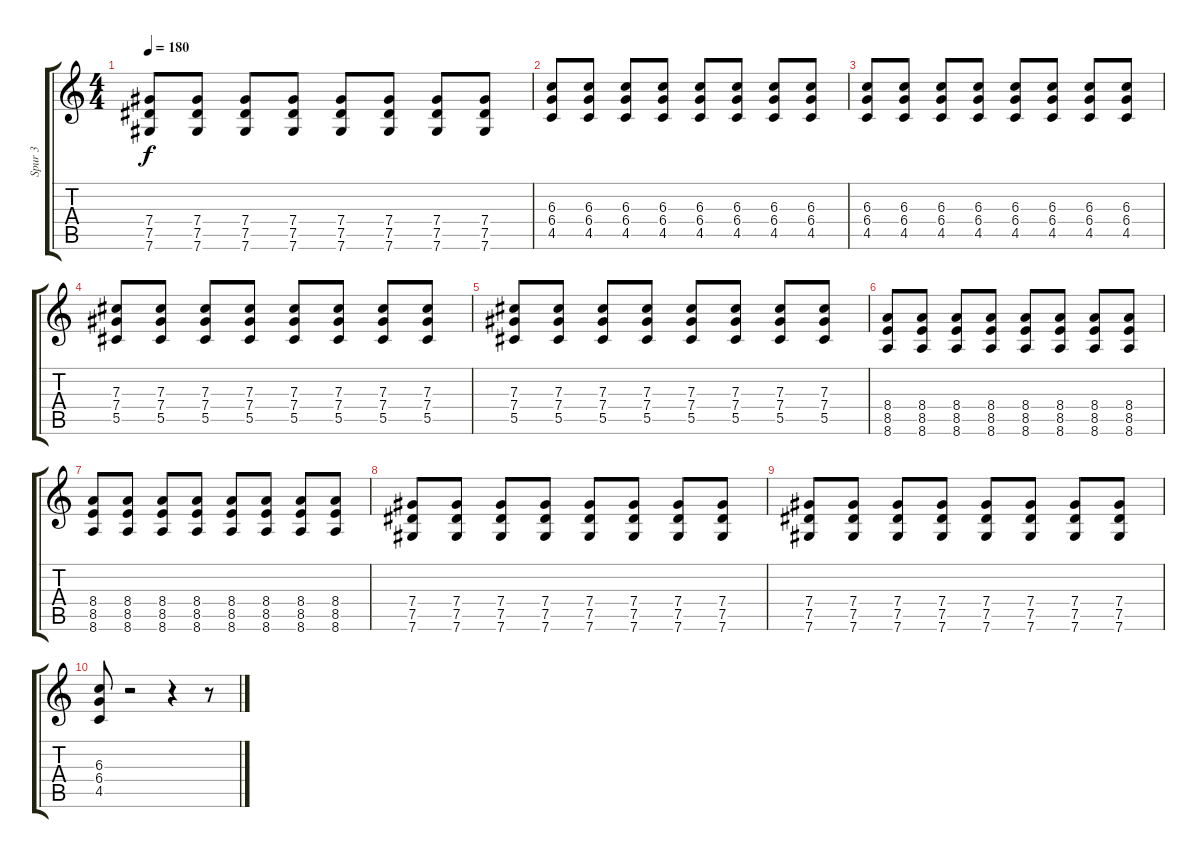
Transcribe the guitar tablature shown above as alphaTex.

\track ("Spur 3" "Spur 3") {instrument electricguitarclean}
\staff {score tabs}
\tuning (Eb4 Bb3 Gb3 Db3 Ab2 Db2) {hide}
\ts (4 4)
\tempo 180
\clef g2
\ks c
(7.4 7.5 7.6).8{dy f} (7.4 7.5 7.6).8 (7.4 7.5 7.6).8 (7.4 7.5 7.6).8 (7.4 7.5 7.6).8 (7.4 7.5 7.6).8 (7.4 7.5 7.6).8 (7.4 7.5 7.6).8 |
(6.3 6.4 4.5).8 (6.3 6.4 4.5).8 (6.3 6.4 4.5).8 (6.3 6.4 4.5).8 (6.3 6.4 4.5).8 (6.3 6.4 4.5).8 (6.3 6.4 4.5).8 (6.3 6.4 4.5).8 |
(6.3 6.4 4.5).8 (6.3 6.4 4.5).8 (6.3 6.4 4.5).8 (6.3 6.4 4.5).8 (6.3 6.4 4.5).8 (6.3 6.4 4.5).8 (6.3 6.4 4.5).8 (6.3 6.4 4.5).8 |
(7.3 7.4 5.5).8{instrument distortionguitar} (7.3 7.4 5.5).8 (7.3 7.4 5.5).8 (7.3 7.4 5.5).8 (7.3 7.4 5.5).8 (7.3 7.4 5.5).8 (7.3 7.4 5.5).8 (7.3 7.4 5.5).8 |
(7.3 7.4 5.5).8{instrument distortionguitar} (7.3 7.4 5.5).8 (7.3 7.4 5.5).8 (7.3 7.4 5.5).8 (7.3 7.4 5.5).8 (7.3 7.4 5.5).8 (7.3 7.4 5.5).8 (7.3 7.4 5.5).8 |
(8.4 8.5 8.6).8 (8.4 8.5 8.6).8 (8.4 8.5 8.6).8 (8.4 8.5 8.6).8 (8.4 8.5 8.6).8 (8.4 8.5 8.6).8 (8.4 8.5 8.6).8 (8.4 8.5 8.6).8 |
(8.4 8.5 8.6).8 (8.4 8.5 8.6).8 (8.4 8.5 8.6).8 (8.4 8.5 8.6).8 (8.4 8.5 8.6).8 (8.4 8.5 8.6).8 (8.4 8.5 8.6).8 (8.4 8.5 8.6).8 |
(7.4 7.5 7.6).8 (7.4 7.5 7.6).8 (7.4 7.5 7.6).8 (7.4 7.5 7.6).8 (7.4 7.5 7.6).8 (7.4 7.5 7.6).8 (7.4 7.5 7.6).8 (7.4 7.5 7.6).8 |
(7.4 7.5 7.6).8 (7.4 7.5 7.6).8 (7.4 7.5 7.6).8 (7.4 7.5 7.6).8 (7.4 7.5 7.6).8 (7.4 7.5 7.6).8 (7.4 7.5 7.6).8 (7.4 7.5 7.6).8 |
(6.3 6.4 4.5).8 r.2 r.4 r.8
